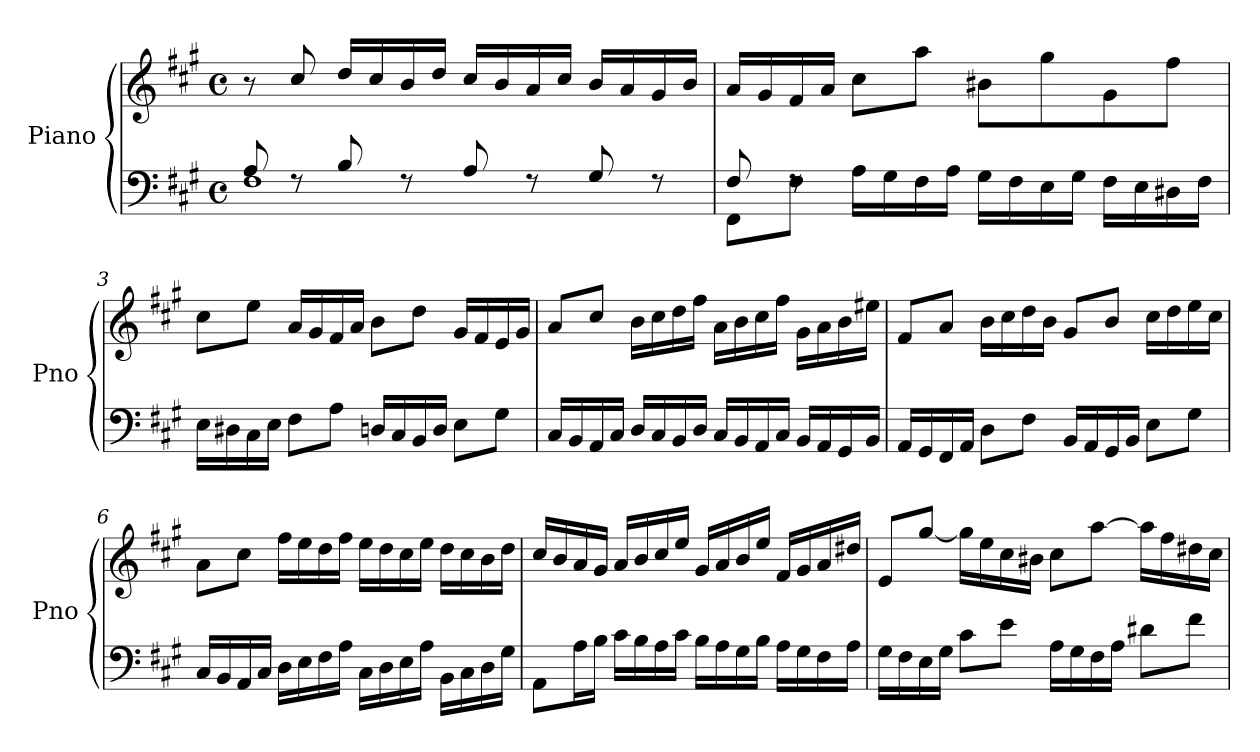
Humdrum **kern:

**kern	**kern
*part1	*part1
*staff2	*staff1
*I"Piano	*
*I'Pno	*
*clefF4	*clefG2
*k[f#c#g#]	*k[f#c#g#]
*M4/4	*M4/4
*met(c)	*met(c)
=1	=1
*^	*
8A/	1F#	8r
8rF	.	8cc#/
8B/	.	16dd/LL
.	.	16cc#/
8rF	.	16b/
.	.	16dd/JJ
8A/	.	16cc#/LL
.	.	16b/
8rF	.	16a/
.	.	16cc#/JJ
8G#/	.	16b/LL
.	.	16a/
8rF	.	16g#/
.	.	16b/JJ
=2	=2	=2
8F#/	8FF#\L	16a/LL
.	.	16g#/
8rF	8F#\J	16f#/
.	.	16a/JJ
16A\LL	2.ryy	8cc#\L
16G#\	.	.
16F#\	.	8aa\J
16A\JJ	.	.
16G#\LL	.	8b#X\L
16F#\	.	.
16E\	.	8gg#\
16G#\JJ	.	.
16F#\LL	.	8g#\
16E\	.	.
16D#X\	.	8ff#\J
16F#\JJ	.	.
*v	*v	*
=3	=3
16E\LL	8cc#\L
16D#X\	.
16C#\	8ee\J
16E\JJ	.
8F#\L	16a/LL
.	16g#/
8A\J	16f#/
.	16a/JJ
16Dn/LL	8b\L
16C#/	.
16BB/	8dd\J
16D/JJ	.
8E\L	16g#/LL
.	16f#/
8G#\J	16e/
.	16g#/JJ
!!LO:LB:g=z
=4	=4
16C#/LL	8a/L
16BB/	.
16AA/	8cc#/J
16C#/JJ	.
16D/LL	16b\LL
16C#/	16cc#\
16BB/	16dd\
16D/JJ	16ff#\JJ
16C#/LL	16a\LL
16BB/	16b\
16AA/	16cc#\
16C#/JJ	16ff#\JJ
16BB/LL	16g#\LL
16AA/	16a\
16GG#/	16b\
16BB/JJ	16ee#X\JJ
=5	=5
16AA/LL	8f#/L
16GG#/	.
16FF#/	8a/J
16AA/JJ	.
8D\L	16b\LL
.	16cc#\
8F#\J	16dd\
.	16b\JJ
16BB/LL	8g#/L
16AA/	.
16GG#/	8b/J
16BB/JJ	.
8E\L	16cc#\LL
.	16dd\
8G#\J	16ee\
.	16cc#\JJ
=6	=6
16C#/LL	8a\L
16BB/	.
16AA/	8cc#\J
16C#/JJ	.
16D\LL	16ff#\LL
16E\	16ee\
16F#\	16dd\
16A\JJ	16ff#\JJ
16C#\LL	16ee\LL
16D\	16dd\
16E\	16cc#\
16A\JJ	16ee\JJ
16BB\LL	16dd\LL
16C#\	16cc#\
16D\	16b\
16G#\JJ	16dd\JJ
!!LO:LB:g=z
=7	=7
8AA\L	16cc#/LL
.	16b/
16A\L	16a/
16B\JJ	16g#/JJ
16c#\LL	16a/LL
16B\	16b/
16A\	16cc#/
16c#\JJ	16ee/JJ
16B\LL	16g#/LL
16A\	16a/
16G#\	16b/
16B\JJ	16ee/JJ
16A\LL	16f#/LL
16G#\	16g#/
16F#\	16a/
16A\JJ	16dd#X/JJ
=8	=8
16G#\LL	8e/L
16F#\	.
16E\	[8gg#/J
16G#\JJ	.
8c#\L	16gg#\LL]
.	16ee\
8e\J	16cc#\
.	16b#X\JJ
16A\LL	8cc#\L
16G#\	.
16F#\	[8aa\J
16A\JJ	.
8d#X\L	16aa\LL]
.	16ff#\
8f#\J	16dd#X\
.	16cc#\JJ
=	=
*-	*-
